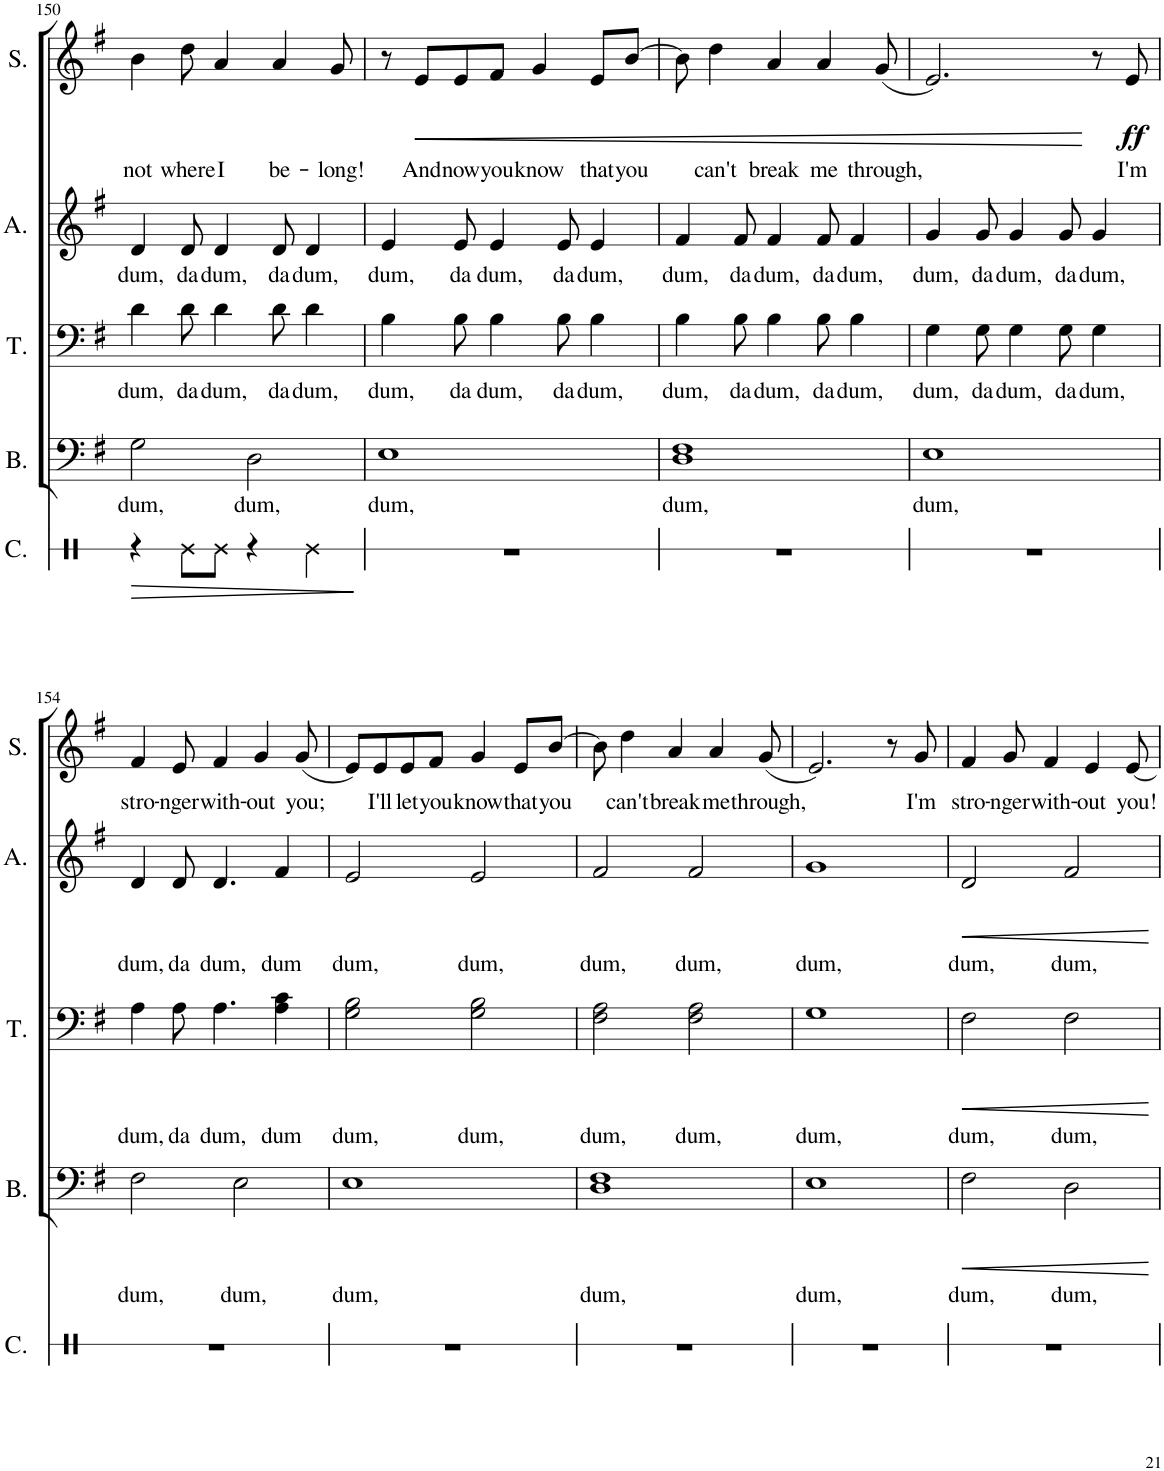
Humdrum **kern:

**kern	**dynam	**kern	**text	**dynam	**kern	**text	**dynam	**kern	**text	**dynam	**kern	**text	**dynam
*part5	*part5	*part4	*part4	*part4	*part3	*part3	*part3	*part2	*part2	*part2	*part1	*part1	*part1
*staff5	*staff5	*staff4	*staff4	*staff4	*staff3	*staff3	*staff3	*staff2	*staff2	*staff2	*staff1	*staff1	*staff1
*I"Claps	*	*I"Bass	*	*	*I"Tenor	*	*	*I"Alto	*	*	*I"Soprano	*	*
*I'C.	*	*I'B.	*	*	*I'T.	*	*	*I'A.	*	*	*I'S.	*	*
!!LO:PB:g=z
*clefX	*	*clefF4	*	*	*clefF4	*	*	*clefG2	*	*	*clefG2	*	*
*k[]	*	*k[f#]	*	*	*k[f#]	*	*	*k[f#]	*	*	*k[f#]	*	*
*M4/4	*	*M4/4	*	*	*M4/4	*	*	*M4/4	*	*	*M4/4	*	*
=150	=150	=150	=150	=150	=150	=150	=150	=150	=150	=150	=150	=150	=150
!	!LO:HP:b	!	!LO:LY:b	!	!	!LO:LY:b	!	!	!LO:LY:b	!	!	!LO:LY:b	!
4r	>	2G\	dum,	.	4d\	dum,	.	4d/	dum,	.	4b\	not	.
!	!	!	!	!	!	!LO:LY:b	!	!	!LO:LY:b	!	!	!LO:LY:b	!
8Re\L	.	.	.	.	8d\	da	.	8d/	da	.	8dd\	where	.
!	!	!	!	!	!	!LO:LY:b	!	!	!LO:LY:b	!	!	!LO:LY:b	!
8Re\J	.	.	.	.	4d\	dum,	.	4d/	dum,	.	4a/	I	.
!	!	!	!LO:LY:b	!	!	!	!	!	!	!	!	!	!
4r	.	2D\	dum,	.	.	.	.	.	.	.	.	.	.
!	!	!	!	!	!	!LO:LY:b	!	!	!LO:LY:b	!	!	!LO:LY:b	!
.	.	.	.	.	8d\	da	.	8d/	da	.	4a/	be-	.
!	!	!	!	!	!	!LO:LY:b	!	!	!LO:LY:b	!	!	!	!
4Re\	.	.	.	.	4d\	dum,	.	4d/	dum,	.	.	.	.
!	!	!	!	!	!	!	!	!	!	!	!	!LO:LY:b	!
.	.	.	.	.	.	.	.	.	.	.	8g/	-long!	.
.	]	.	.	.	.	.	.	.	.	.	.	.	.
=151	=151	=151	=151	=151	=151	=151	=151	=151	=151	=151	=151	=151	=151
!	!	!	!LO:LY:b	!	!	!LO:LY:b	!	!	!LO:LY:b	!	!	!	!
1r	.	1E	dum,	.	4B\	dum,	.	4e/	dum,	.	8r	.	.
!	!	!	!	!	!	!	!	!	!	!	!	!LO:LY:b	!LO:HP:b
.	.	.	.	.	.	.	.	.	.	.	8e/L	And	<
!	!	!	!	!	!	!LO:LY:b	!	!	!LO:LY:b	!	!	!LO:LY:b	!
.	.	.	.	.	8B\	da	.	8e/	da	.	8e/	now	.
!	!	!	!	!	!	!LO:LY:b	!	!	!LO:LY:b	!	!	!LO:LY:b	!
.	.	.	.	.	4B\	dum,	.	4e/	dum,	.	8f#/J	you	.
!	!	!	!	!	!	!	!	!	!	!	!	!LO:LY:b	!
.	.	.	.	.	.	.	.	.	.	.	4g/	know	.
!	!	!	!	!	!	!LO:LY:b	!	!	!LO:LY:b	!	!	!	!
.	.	.	.	.	8B\	da	.	8e/	da	.	.	.	.
!	!	!	!	!	!	!LO:LY:b	!	!	!LO:LY:b	!	!	!LO:LY:b	!
.	.	.	.	.	4B\	dum,	.	4e/	dum,	.	8e/L	that	.
!	!	!	!	!	!	!	!	!	!	!	!	!LO:LY:b	!
.	.	.	.	.	.	.	.	.	.	.	[8b/J	you	.
=152	=152	=152	=152	=152	=152	=152	=152	=152	=152	=152	=152	=152	=152
!	!	!	!LO:LY:b	!	!	!LO:LY:b	!	!	!LO:LY:b	!	!	!	!
1r	.	1D 1F#	dum,	.	4B\	dum,	.	4f#/	dum,	.	8b\]	.	.
!	!	!	!	!	!	!	!	!	!	!	!	!LO:LY:b	!
.	.	.	.	.	.	.	.	.	.	.	4dd\	can't	.
!	!	!	!	!	!	!LO:LY:b	!	!	!LO:LY:b	!	!	!	!
.	.	.	.	.	8B\	da	.	8f#/	da	.	.	.	.
!	!	!	!	!	!	!LO:LY:b	!	!	!LO:LY:b	!	!	!LO:LY:b	!
.	.	.	.	.	4B\	dum,	.	4f#/	dum,	.	4a/	break	.
!	!	!	!	!	!	!LO:LY:b	!	!	!LO:LY:b	!	!	!LO:LY:b	!
.	.	.	.	.	8B\	da	.	8f#/	da	.	4a/	me	.
!	!	!	!	!	!	!LO:LY:b	!	!	!LO:LY:b	!	!	!	!
.	.	.	.	.	4B\	dum,	.	4f#/	dum,	.	.	.	.
!	!	!	!	!	!	!	!	!	!	!	!	!LO:LY:b	!
.	.	.	.	.	.	.	.	.	.	.	(8g/	through,	.
=153	=153	=153	=153	=153	=153	=153	=153	=153	=153	=153	=153	=153	=153
!	!	!	!LO:LY:b	!	!	!LO:LY:b	!	!	!LO:LY:b	!	!	!	!
1r	.	1E	dum,	.	4G\	dum,	.	4g/	dum,	.	2.e/)	.	.
!	!	!	!	!	!	!LO:LY:b	!	!	!LO:LY:b	!	!	!	!
.	.	.	.	.	8G\	da	.	8g/	da	.	.	.	.
!	!	!	!	!	!	!LO:LY:b	!	!	!LO:LY:b	!	!	!	!
.	.	.	.	.	4G\	dum,	.	4g/	dum,	.	.	.	.
!	!	!	!	!	!	!LO:LY:b	!	!	!LO:LY:b	!	!	!	!
.	.	.	.	.	8G\	da	.	8g/	da	.	.	.	.
!	!	!	!	!	!	!LO:LY:b	!	!	!LO:LY:b	!	!	!	!
.	.	.	.	.	4G\	dum,	.	4g/	dum,	.	8r	.	[
!	!	!	!	!	!	!	!	!	!	!	!	!LO:LY:b	!LO:DY:b
.	.	.	.	.	.	.	.	.	.	.	8e/	I'm	ff
!!LO:LB:g=z
=154	=154	=154	=154	=154	=154	=154	=154	=154	=154	=154	=154	=154	=154
!	!	!	!LO:LY:b	!	!	!LO:LY:b	!	!	!LO:LY:b	!	!	!LO:LY:b	!
1r	.	2F#\	dum,	.	4A\	dum,	.	4d/	dum,	.	4f#/	stro-	.
!	!	!	!	!	!	!LO:LY:b	!	!	!LO:LY:b	!	!	!LO:LY:b	!
.	.	.	.	.	8A\	da	.	8d/	da	.	8e/	-nger	.
!	!	!	!	!	!	!LO:LY:b	!	!	!LO:LY:b	!	!	!LO:LY:b	!
.	.	.	.	.	4.A\	dum,	.	4.d/	dum,	.	4f#/	with-	.
!	!	!	!LO:LY:b	!	!	!	!	!	!	!	!	!	!
.	.	2E\	dum,	.	.	.	.	.	.	.	.	.	.
!	!	!	!	!	!	!	!	!	!	!	!	!LO:LY:b	!
.	.	.	.	.	.	.	.	.	.	.	4g/	-out	.
!	!	!	!	!	!	!LO:LY:b	!	!	!LO:LY:b	!	!	!	!
.	.	.	.	.	4A\ 4c\	dum	.	4f#/	dum	.	.	.	.
!	!	!	!	!	!	!	!	!	!	!	!	!LO:LY:b	!
.	.	.	.	.	.	.	.	.	.	.	(8g/	you;	.
=155	=155	=155	=155	=155	=155	=155	=155	=155	=155	=155	=155	=155	=155
!	!	!	!LO:LY:b	!	!	!LO:LY:b	!	!	!LO:LY:b	!	!	!	!
1r	.	1E	dum,	.	2G\ 2B\	dum,	.	2e/	dum,	.	8e/L)	.	.
!	!	!	!	!	!	!	!	!	!	!	!	!LO:LY:b	!
.	.	.	.	.	.	.	.	.	.	.	8e/	I'll	.
!	!	!	!	!	!	!	!	!	!	!	!	!LO:LY:b	!
.	.	.	.	.	.	.	.	.	.	.	8e/	let	.
!	!	!	!	!	!	!	!	!	!	!	!	!LO:LY:b	!
.	.	.	.	.	.	.	.	.	.	.	8f#/J	you	.
!	!	!	!	!	!	!LO:LY:b	!	!	!LO:LY:b	!	!	!LO:LY:b	!
.	.	.	.	.	2G\ 2B\	dum,	.	2e/	dum,	.	4g/	know	.
!	!	!	!	!	!	!	!	!	!	!	!	!LO:LY:b	!
.	.	.	.	.	.	.	.	.	.	.	8e/L	that	.
!	!	!	!	!	!	!	!	!	!	!	!	!LO:LY:b	!
.	.	.	.	.	.	.	.	.	.	.	[8b/J	you	.
=156	=156	=156	=156	=156	=156	=156	=156	=156	=156	=156	=156	=156	=156
!	!	!	!LO:LY:b	!	!	!LO:LY:b	!	!	!LO:LY:b	!	!	!	!
1r	.	1D 1F#	dum,	.	2F#\ 2A\	dum,	.	2f#/	dum,	.	8b\]	.	.
!	!	!	!	!	!	!	!	!	!	!	!	!LO:LY:b	!
.	.	.	.	.	.	.	.	.	.	.	4dd\	can't	.
!	!	!	!	!	!	!	!	!	!	!	!	!LO:LY:b	!
.	.	.	.	.	.	.	.	.	.	.	4a/	break	.
!	!	!	!	!	!	!LO:LY:b	!	!	!LO:LY:b	!	!	!	!
.	.	.	.	.	2F#\ 2A\	dum,	.	2f#/	dum,	.	.	.	.
!	!	!	!	!	!	!	!	!	!	!	!	!LO:LY:b	!
.	.	.	.	.	.	.	.	.	.	.	4a/	me	.
!	!	!	!	!	!	!	!	!	!	!	!	!LO:LY:b	!
.	.	.	.	.	.	.	.	.	.	.	(8g/	through,	.
=157	=157	=157	=157	=157	=157	=157	=157	=157	=157	=157	=157	=157	=157
!	!	!	!LO:LY:b	!	!	!LO:LY:b	!	!	!LO:LY:b	!	!	!	!
1r	.	1E	dum,	.	1G	dum,	.	1g	dum,	.	2.e/)	.	.
.	.	.	.	.	.	.	.	.	.	.	8r	.	.
!	!	!	!	!	!	!	!	!	!	!	!	!LO:LY:b	!
.	.	.	.	.	.	.	.	.	.	.	8g/	I'm	.
=158	=158	=158	=158	=158	=158	=158	=158	=158	=158	=158	=158	=158	=158
!	!	!	!LO:LY:b	!LO:HP:b	!	!LO:LY:b	!LO:HP:b	!	!LO:LY:b	!LO:HP:b	!	!LO:LY:b	!
1r	.	2F#\	dum,	<	2F#\	dum,	<	2d/	dum,	<	4f#/	stro-	.
!	!	!	!	!	!	!	!	!	!	!	!	!LO:LY:b	!
.	.	.	.	.	.	.	.	.	.	.	8g/	-nger	.
!	!	!	!	!	!	!	!	!	!	!	!	!LO:LY:b	!
.	.	.	.	.	.	.	.	.	.	.	4f#/	with-	.
!	!	!	!LO:LY:b	!	!	!LO:LY:b	!	!	!LO:LY:b	!	!	!	!
.	.	2D\	dum,	.	2F#\	dum,	.	2f#/	dum,	.	.	.	.
!	!	!	!	!	!	!	!	!	!	!	!	!LO:LY:b	!
.	.	.	.	.	.	.	.	.	.	.	4e/	-out	.
!	!	!	!	!	!	!	!	!	!	!	!	!LO:LY:b	!
.	.	.	.	.	.	.	.	.	.	.	[8e/	you!	.
.	.	.	.	[	.	.	[	.	.	[	.	.	.
=	=	=	=	=	=	=	=	=	=	=	=	=	=
*-	*-	*-	*-	*-	*-	*-	*-	*-	*-	*-	*-	*-	*-
